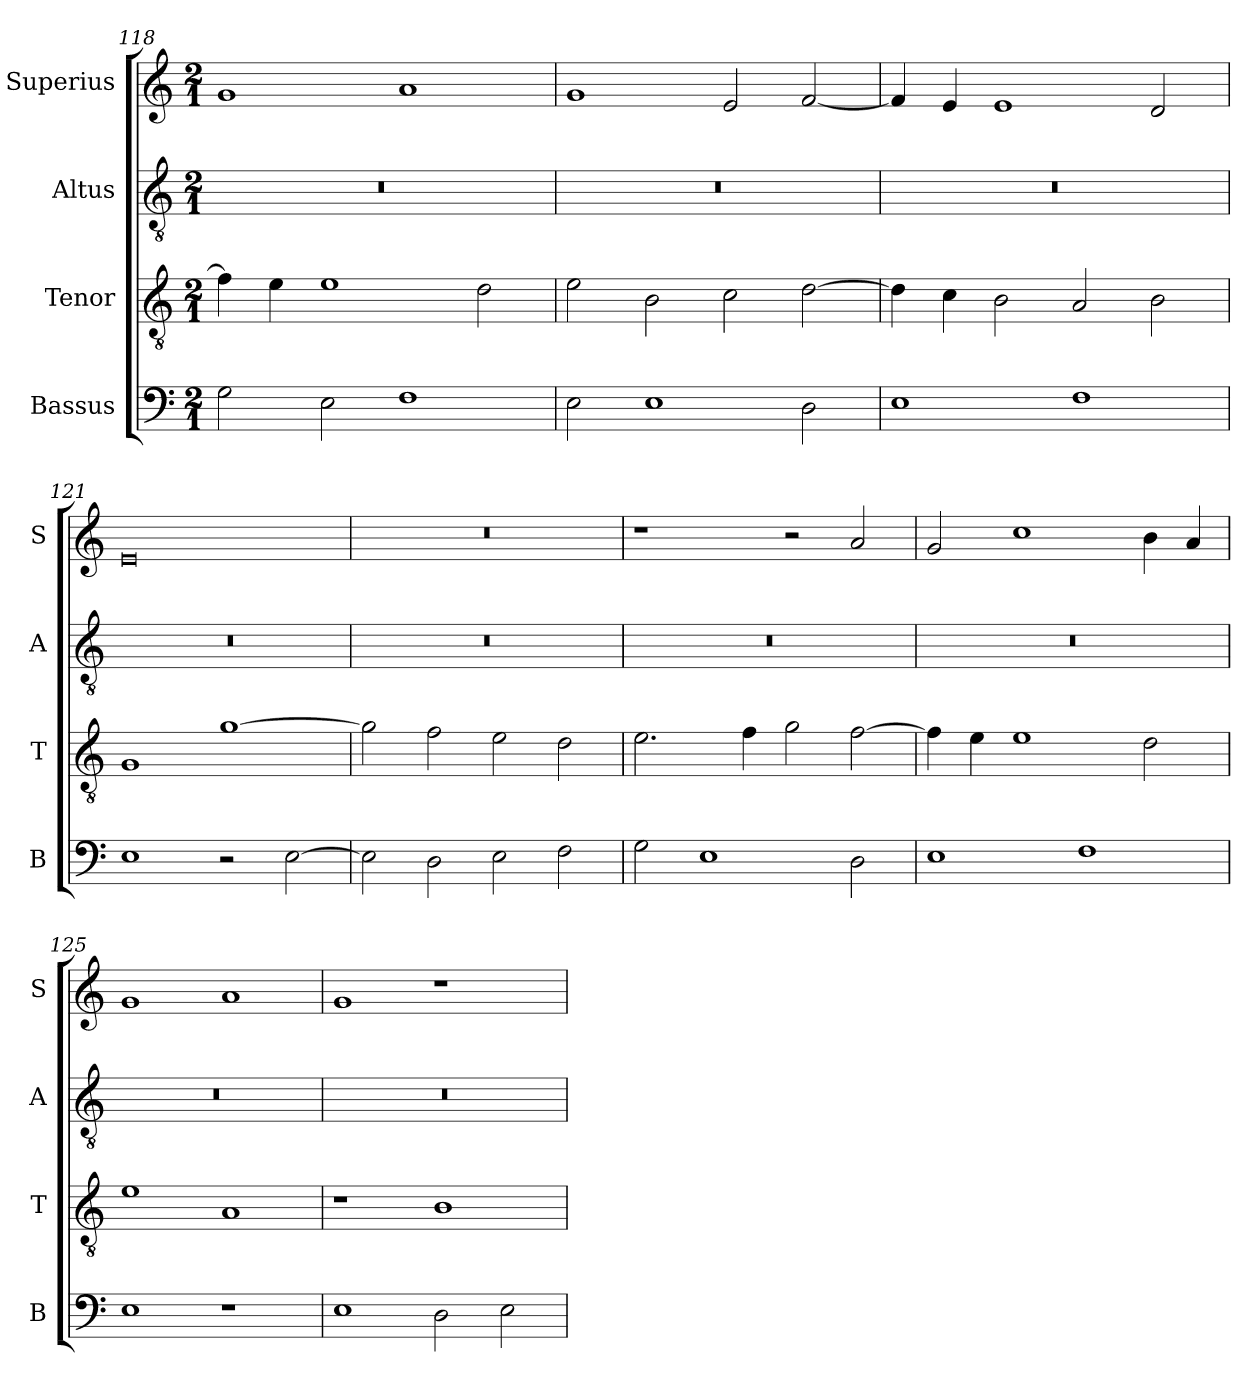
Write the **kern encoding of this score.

**kern	**kern	**kern	**kern
*part4	*part3	*part2	*part1
*staff4	*staff3	*staff2	*staff1
*I"Bassus	*I"Tenor	*I"Altus	*I"Superius
*I'B	*I'T	*I'A	*I'S
*clefF4	*clefGv2	*clefGv2	*clefG2
*k[]	*k[]	*k[]	*k[]
*M2/1	*M2/1	*M2/1	*M2/1
=118	=118	=118	=118
2G\	4f\]	0r	1g
.	4e\	.	.
2E\	1e	.	.
1F	.	.	1a
.	2d\	.	.
=119	=119	=119	=119
2E\	2e\	0r	1g
1E	2B\	.	.
.	2c\	.	2e/
2D\	[2d\	.	[2f/
=120	=120	=120	=120
1E	4d\]	0r	4f/]
.	4c\	.	4e/
.	2B\	.	1e
1F	2A/	.	.
.	2B\	.	2d/
=121	=121	=121	=121
1E	1G	0r	0e
2r	[1g	.	.
[2E\	.	.	.
=122	=122	=122	=122
2E\]	2g\]	0r	0r
2D\	2f\	.	.
2E\	2e\	.	.
2F\	2d\	.	.
=123	=123	=123	=123
2G\	2.e\	0r	1r
1E	.	.	.
.	4f\	.	.
.	2g\	.	2r
2D\	[2f\	.	2a/
=124	=124	=124	=124
1E	4f\]	0r	2g/
.	4e\	.	.
.	1e	.	1cc
1F	.	.	.
.	2d\	.	4b\
.	.	.	4a/
=125	=125	=125	=125
1E	1e	0r	1g
1r	1A	.	1a
=126	=126	=126	=126
1E	1r	0r	1g
2D\	1B	.	1r
2E\	.	.	.
=	=	=	=
*-	*-	*-	*-
